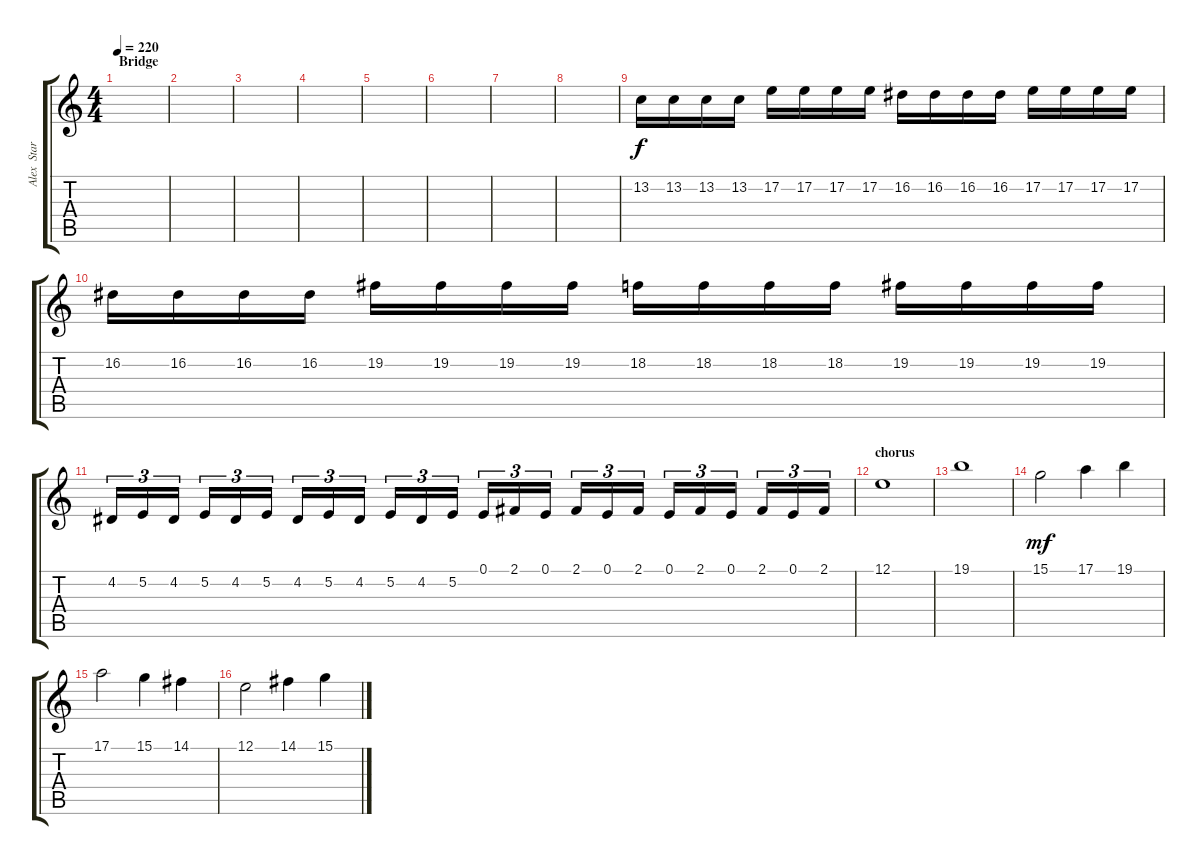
\track ("Alex  Staropoli " "Alex  Star") {instrument stringensemble1}
\staff {score tabs}
\tuning (E4 B3 G3 D3 A2 E2) {hide}
\ts (4 4)
\section ("" "Bridge")
\tempo 220
\clef g2
\ks c
|
|
|
|
|
|
|
|
13.2.16{volume 14} 13.2.16 13.2.16 13.2.16 17.2.16 17.2.16 17.2.16 17.2.16 16.2.16 16.2.16 16.2.16 16.2.16 17.2.16 17.2.16 17.2.16 17.2.16 |
16.2.16 16.2.16 16.2.16 16.2.16 19.2.16 19.2.16 19.2.16 19.2.16 18.2.16 18.2.16 18.2.16 18.2.16 19.2.16 19.2.16 19.2.16 19.2.16 |
4.2.16{tu (3 2) volume 12 instrument harpsichord} 5.2.16{tu (3 2)} 4.2.16{tu (3 2)} 5.2.16{tu (3 2)} 4.2.16{tu (3 2)} 5.2.16{tu (3 2)} 4.2.16{tu (3 2)} 5.2.16{tu (3 2)} 4.2.16{tu (3 2)} 5.2.16{tu (3 2)} 4.2.16{tu (3 2)} 5.2.16{tu (3 2)} 0.1.16{tu (3 2)} 2.1.16{tu (3 2)} 0.1.16{tu (3 2)} 2.1.16{tu (3 2)} 0.1.16{tu (3 2)} 2.1.16{tu (3 2)} 0.1.16{tu (3 2)} 2.1.16{tu (3 2)} 0.1.16{tu (3 2)} 2.1.16{tu (3 2)} 0.1.16{tu (3 2)} 2.1.16{tu (3 2)} |
\section ("" "chorus")
12.1.1{volume 13 instrument stringensemble1} |
19.1.1 |
15.1.2{dy mf} 17.1.4 19.1.4 |
17.1.2 15.1.4 14.1.4 |
12.1.2 14.1.4 15.1.4
